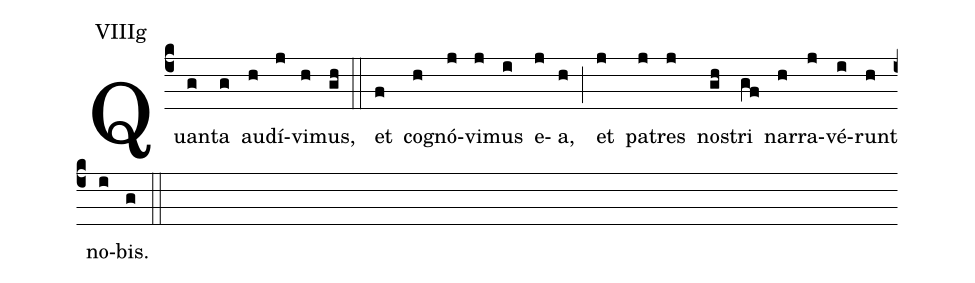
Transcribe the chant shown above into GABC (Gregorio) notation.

annotation: VIIIg;
%%
(c4)Quan(g)ta(g) au(h)dí(j)vi(h)mus,(gh) (::) et(f) co(h)gnó(j)vi(j)mus(i) e(j)a,(h) (;) et(j) pa(j)tres(j) no(gh)stri(gf) nar(h)ra(j)vé(i)runt(h) no(i)bis.(g) (::)
